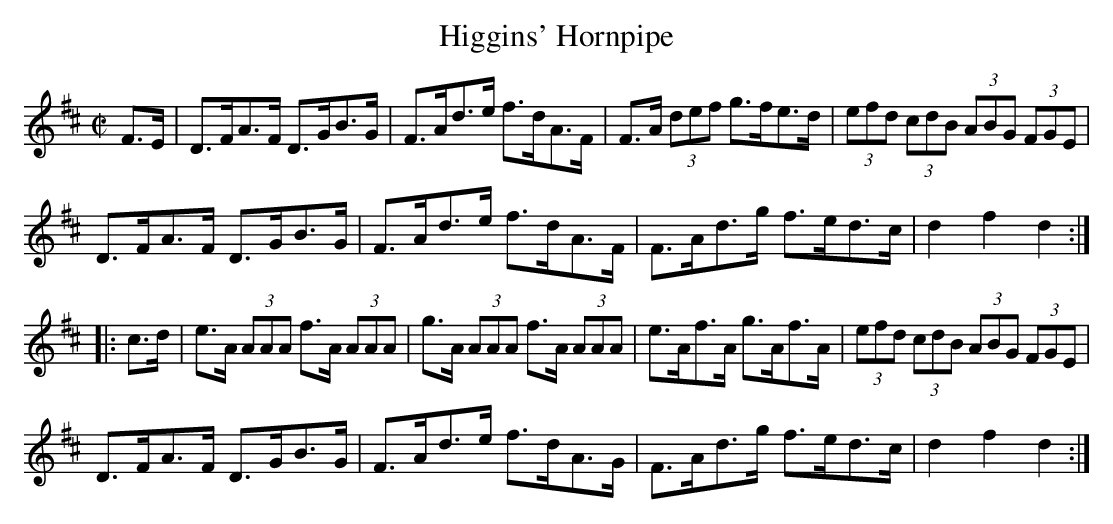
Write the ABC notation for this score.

X:1
T: Higgins' Hornpipe
M: C|
L: 1/8
K: D
F>E| D>FA>F D>GB>G | F>Ad>e f>dA>F | F>A (3def g>fe>d | (3efd (3cdB (3ABG (3FGE|
     D>FA>F D>GB>G | F>Ad>e f>dA>F |  F>Ad>g   f>ed>c |  d2  f2  d2 :|
|:c>d|e>A (3AAA f>A (3AAA|g>A (3AAA f>A (3AAA|e>Af>A g>Af>A|(3efd (3cdB (3ABG (3FGE|
     D>FA>F D>GB>G | F>Ad>e f>dA>G | F>Ad>g f>ed>c | d2 f2 d2 :|
